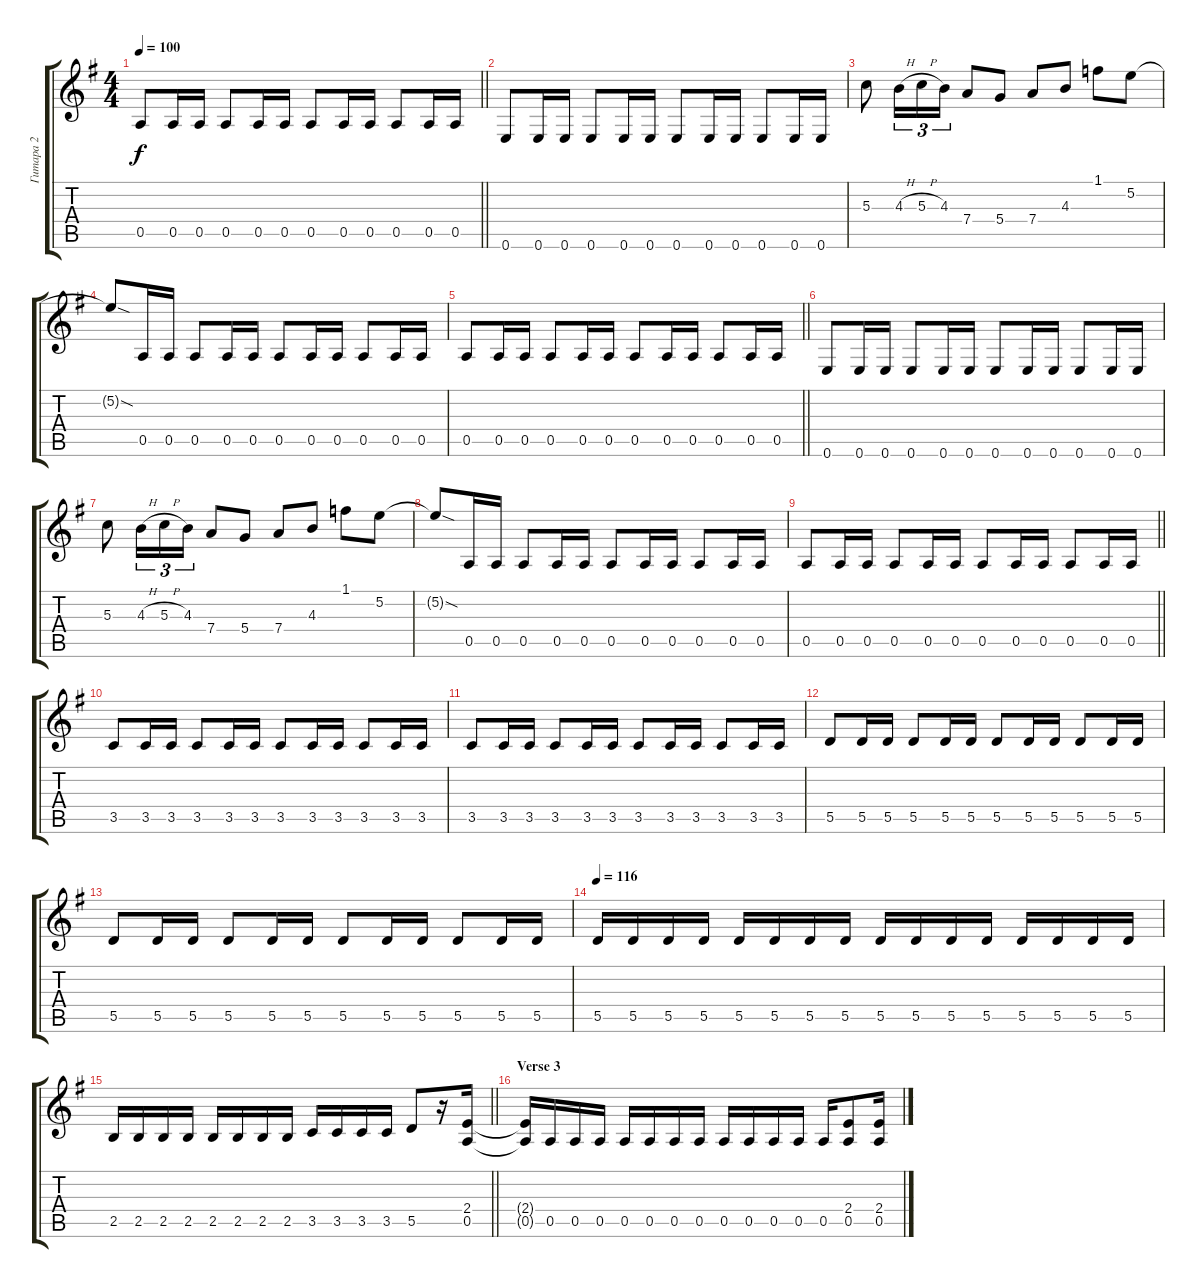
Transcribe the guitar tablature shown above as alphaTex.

\track ("Гитара 2" "Гитара 2") {instrument distortionguitar}
\staff {score tabs}
\tuning (E4 B3 G3 D3 A2 E2) {hide}
\ts (4 4)
\tempo 100
\clef g2
\barLineRight lightlight
\ks eminor
0.5.8{dy f} 0.5.16 0.5.16 0.5.8 0.5.16 0.5.16 0.5.8 0.5.16 0.5.16 0.5.8 0.5.16 0.5.16 |
0.6.8 0.6.16 0.6.16 0.6.8 0.6.16 0.6.16 0.6.8 0.6.16 0.6.16 0.6.8 0.6.16 0.6.16 |
5.3.8{volume 15} 4.3{h}.16{tu (3 2)} 5.3{h}.16{tu (3 2)} 4.3.16{tu (3 2)} 7.4.8 5.4.8 7.4.8 4.3.8 1.1.8 5.2.8 |
5.2{sod t}.8 0.5.16{volume 13} 0.5.16 0.5.8 0.5.16 0.5.16 0.5.8 0.5.16 0.5.16 0.5.8 0.5.16{volume 15} 0.5.16 |
\barLineRight lightlight
0.5.8 0.5.16 0.5.16 0.5.8 0.5.16 0.5.16 0.5.8 0.5.16 0.5.16 0.5.8 0.5.16 0.5.16 |
0.6.8 0.6.16 0.6.16 0.6.8 0.6.16 0.6.16 0.6.8 0.6.16 0.6.16 0.6.8 0.6.16 0.6.16 |
5.3.8{volume 15} 4.3{h}.16{tu (3 2)} 5.3{h}.16{tu (3 2)} 4.3.16{tu (3 2)} 7.4.8 5.4.8 7.4.8 4.3.8 1.1.8 5.2.8 |
5.2{sod t}.8 0.5.16{volume 13} 0.5.16 0.5.8 0.5.16 0.5.16 0.5.8 0.5.16 0.5.16 0.5.8 0.5.16{volume 15} 0.5.16 |
\barLineRight lightlight
0.5.8 0.5.16 0.5.16 0.5.8 0.5.16 0.5.16 0.5.8 0.5.16 0.5.16 0.5.8 0.5.16 0.5.16 |
3.5.8{volume 13} 3.5.16 3.5.16 3.5.8 3.5.16 3.5.16 3.5.8 3.5.16 3.5.16 3.5.8 3.5.16{volume 15} 3.5.16 |
3.5.8 3.5.16 3.5.16 3.5.8 3.5.16 3.5.16 3.5.8 3.5.16 3.5.16 3.5.8 3.5.16 3.5.16 |
5.5.8{volume 13} 5.5.16 5.5.16 5.5.8 5.5.16 5.5.16 5.5.8 5.5.16 5.5.16 5.5.8 5.5.16{volume 15} 5.5.16 |
5.5.8 5.5.16 5.5.16 5.5.8 5.5.16 5.5.16 5.5.8 5.5.16 5.5.16 5.5.8 5.5.16 5.5.16 |
\tempo 116
5.5.16{volume 13} 5.5.16 5.5.16 5.5.16 5.5.16 5.5.16 5.5.16 5.5.16 5.5.16 5.5.16 5.5.16 5.5.16 5.5.16 5.5.16 5.5.16 5.5.16 |
\barLineRight lightlight
2.5.16 2.5.16 2.5.16 2.5.16 2.5.16 2.5.16 2.5.16 2.5.16 3.5.16 3.5.16 3.5.16 3.5.16 5.5.8 r.16 (2.4 0.5).16 |
\section ("" "Verse 3")
(2.4{t} 0.5{t}).16 0.5.16 0.5.16 0.5.16 0.5.16 0.5.16 0.5.16 0.5.16 0.5.16 0.5.16 0.5.16 0.5.16 0.5.16 (2.4 0.5).8 (2.4 0.5).16
